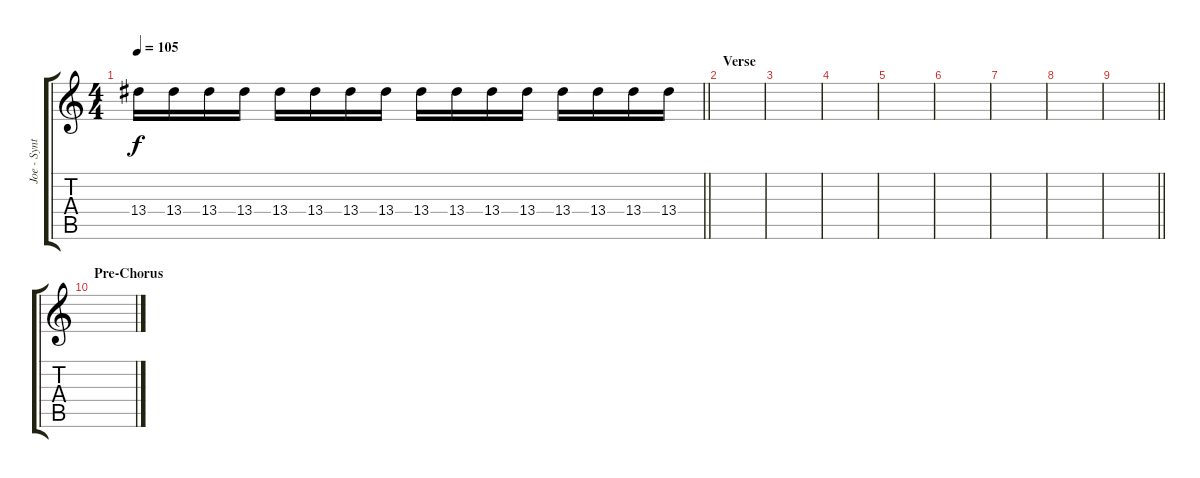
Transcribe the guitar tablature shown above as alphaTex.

\track ("Joe - Synth II" "Joe - Synt") {instrument electricguitarjazz}
\staff {score tabs}
\tuning (E4 B3 G3 D3 A2 E2) {hide}
\ts (4 4)
\tempo 105
\clef g2
\barLineRight lightlight
\ks c
13.4.16{dy f} 13.4.16 13.4.16 13.4.16 13.4.16 13.4.16 13.4.16 13.4.16 13.4.16 13.4.16 13.4.16 13.4.16 13.4.16 13.4.16 13.4.16 13.4.16 |
\section ("" "Verse")
|
|
|
|
|
|
|
\barLineRight lightlight
|
\section ("" "Pre-Chorus")
